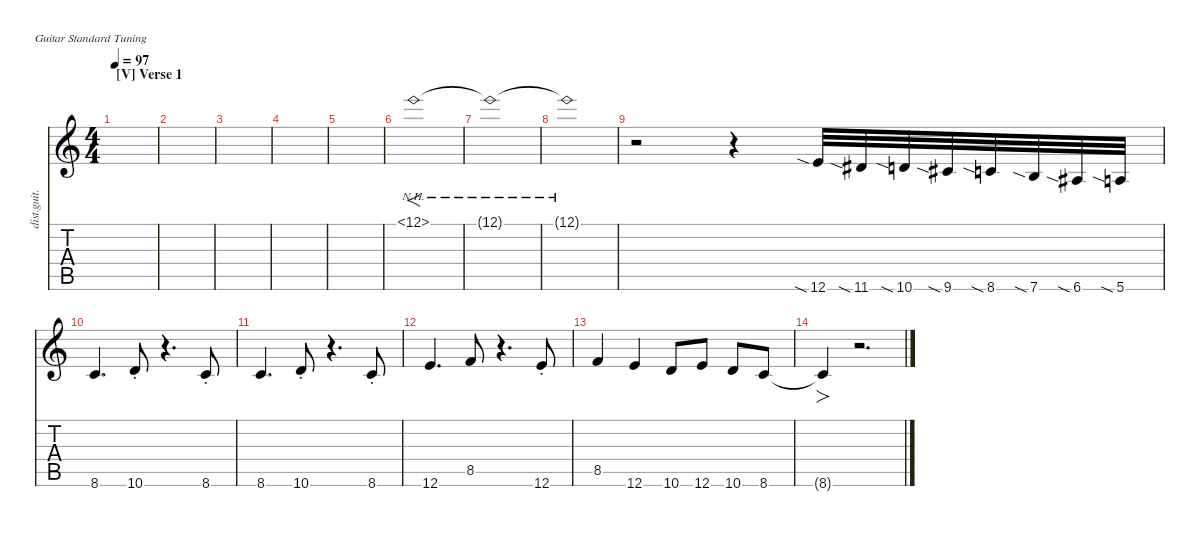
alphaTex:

\defaultSystemsLayout 4
\hideDynamics
\bracketExtendMode nobrackets
\track ("Distortion Guitar" "dist.guit.") {instrument distortionguitar}
\staff {score tabs}
\tuning (E4 B3 G3 D3 A2 E2)
\ts (4 4)
\section ("V" "Verse 1")
\tempo 97
\clef g2
\ks c
|
|
|
|
|
12.1{nh}.1{f beam Down} |
12.1{nh t}.1{beam Down} |
12.1{nh t}.1{beam Down} |
r.2{beam Down} r.4{beam Down} 12.6{sia}.32{beam Up} 11.6{sia acc #}.32{beam Up} 10.6{sia}.32{beam Up} 9.6{sia acc #}.32{beam Up} 8.6{sia}.32{beam Up} 7.6{sia}.32{beam Up} 6.6{sia acc #}.32{beam Up} 5.6{sia}.32{beam Up} |
8.6.4{d beam Up} 10.6{st}.8{beam Up} r.4{d beam Down} 8.6{st}.8{beam Up} |
8.6.4{d beam Up} 10.6{st}.8{beam Up} r.4{d beam Down} 8.6{st}.8{beam Up} |
12.6.4{d beam Up} 8.5.8{beam Up} r.4{d beam Down} 12.6{st}.8{beam Up} |
8.5.4{beam Up} 12.6.4{beam Up} 10.6.8{beam Up} 12.6.8{beam Up} 10.6.8{beam Up} 8.6.8{beam Up} |
8.6{t}.4{fo beam Up} r.2{d beam Down}
